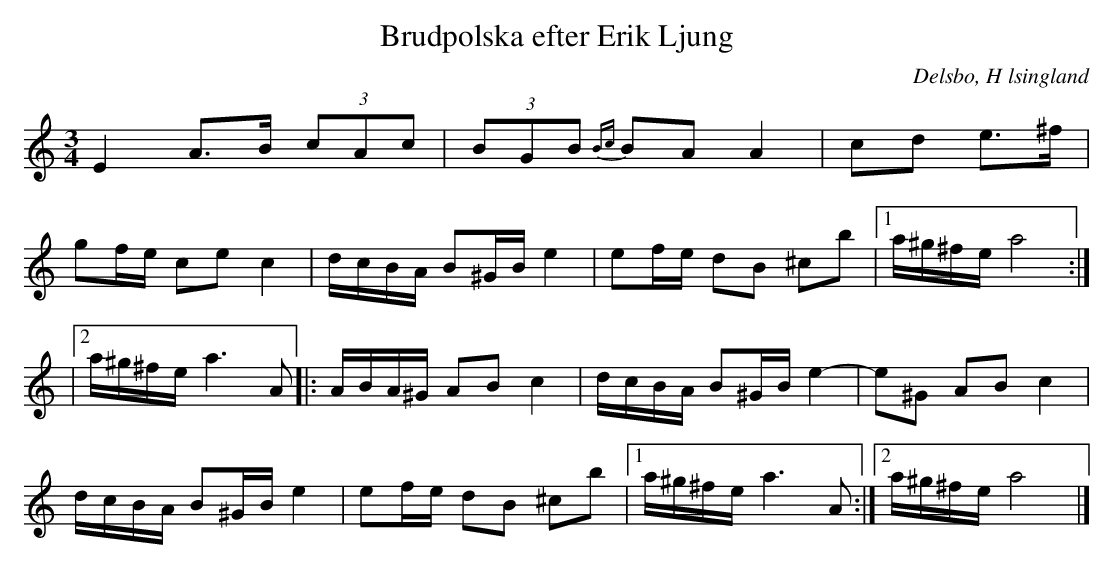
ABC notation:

X:1
T: Brudpolska efter Erik Ljung
O: Delsbo, H lsingland
M: 3/4
L: 1/8
K: Am
E2 A>B (3cAc| (3BGB {Bc}BA A2|cd e>^f|
gf/e/ ce c2 | d/c/B/A/ B^G/B/ e2 | ef/e/ dB ^cb |1 a/^g/^f/e/ a4 :|
|2 a/^g/^f/e/ a3 A |: A/B/A/^G/ AB c2 | d/c/B/A/ B^G/B/ e2- | e^G AB c2 |
d/c/B/A/ B^G/B/ e2 | ef/e/ dB ^cb |1 a/^g/^f/e/ a3 A :|2 a/^g/^f/e/ a4 |]
